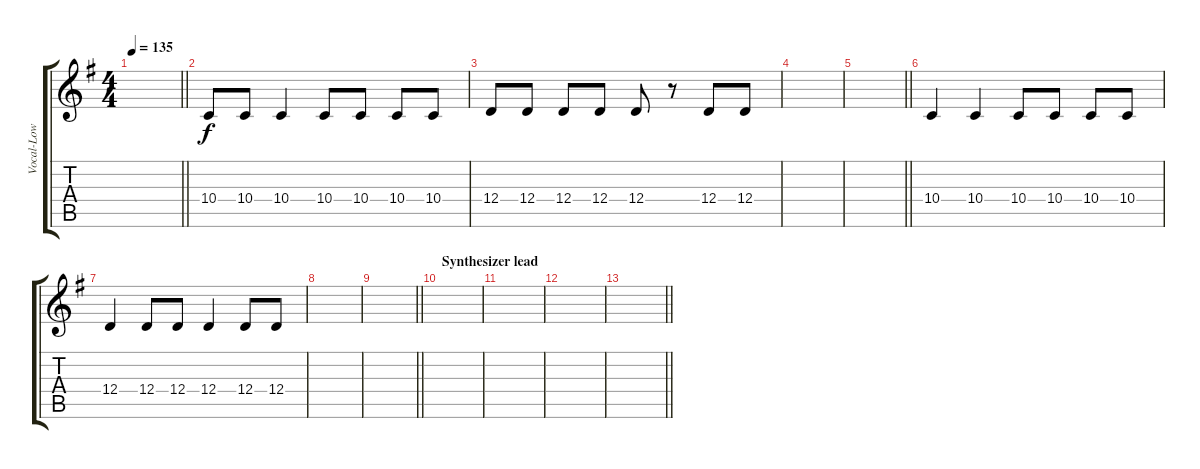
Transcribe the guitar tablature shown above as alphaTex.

\track ("Vocal-Low" "Vocal-Low") {instrument synthstrings1}
\staff {score tabs}
\tuning (E4 B3 G3 D3 A2 E2) {hide}
\ts (4 4)
\tempo 135
\clef g2
\barLineRight lightlight
\ks g
|
10.4.8 10.4.8 10.4.4 10.4.8 10.4.8 10.4.8 10.4.8 |
12.4.8 12.4.8 12.4.8 12.4.8 12.4.8 r.8 12.4.8 12.4.8 |
|
\barLineRight lightlight
|
10.4.4 10.4.4 10.4.8 10.4.8 10.4.8 10.4.8 |
12.4.4 12.4.8 12.4.8 12.4.4 12.4.8 12.4.8 |
|
\barLineRight lightlight
|
\section ("" "Synthesizer lead")
|
|
|
\barLineRight lightlight
